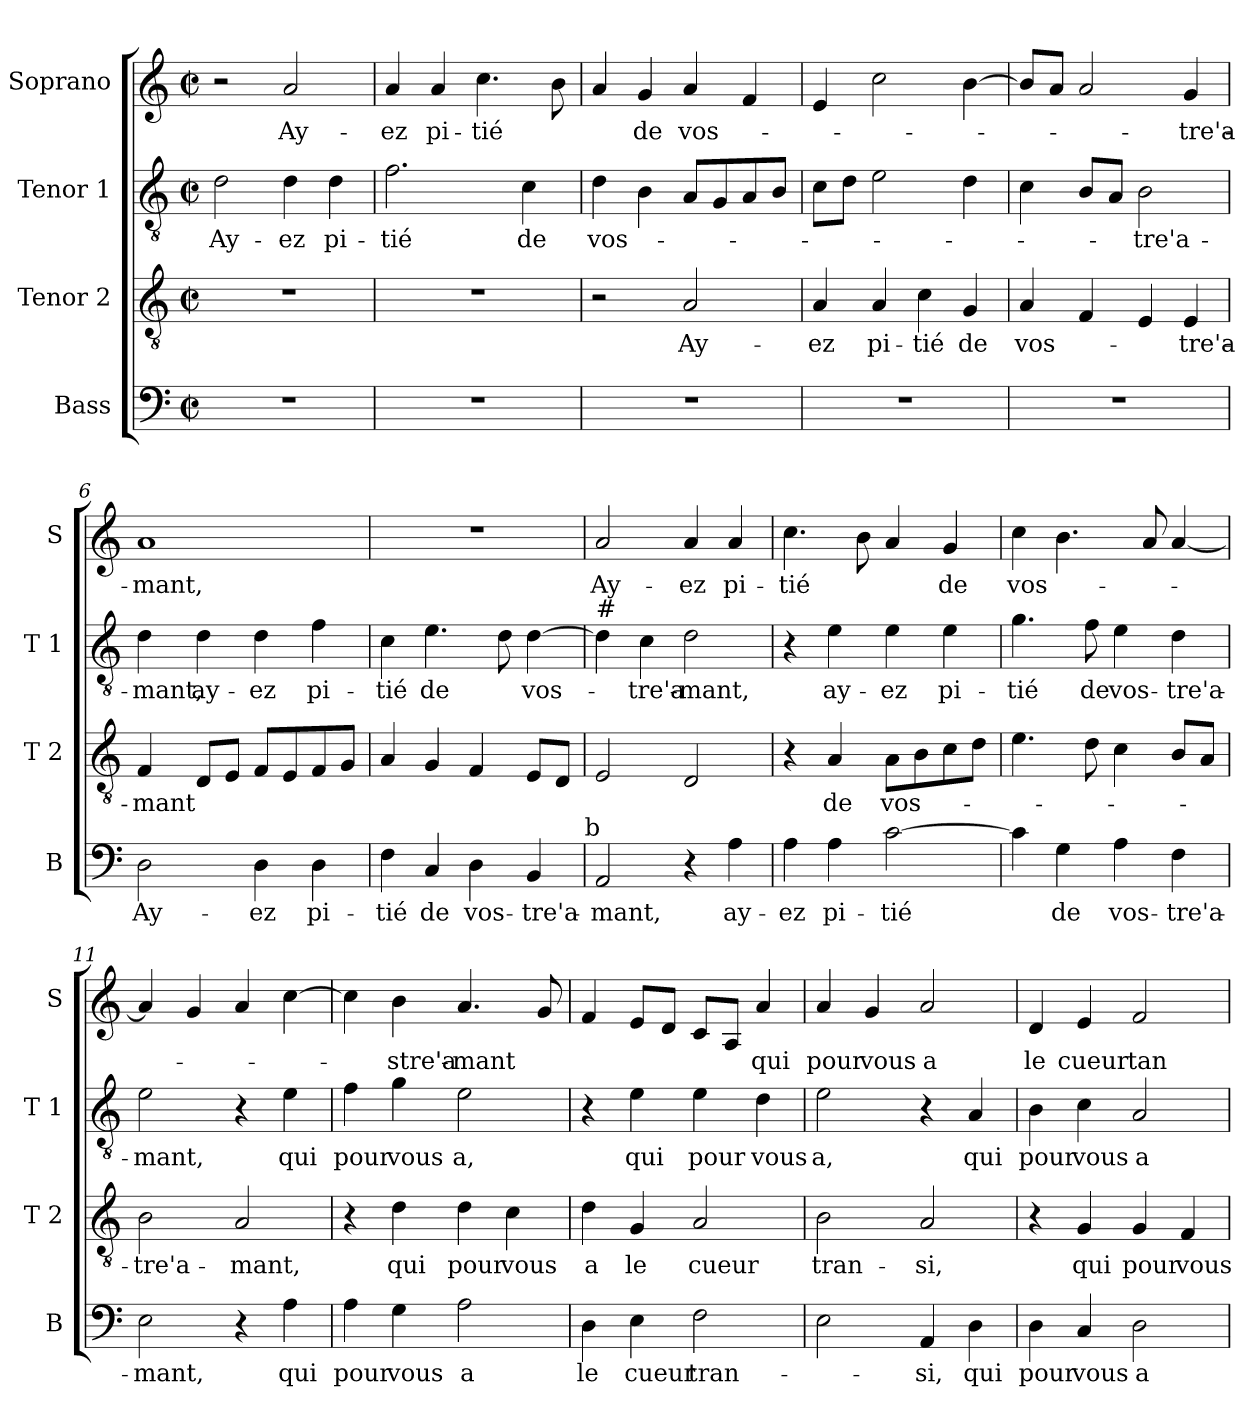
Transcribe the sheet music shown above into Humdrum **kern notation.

**kern	**text	**kern	**text	**kern	**text	**kern	**text
*part4	*part4	*part3	*part3	*part2	*part2	*part1	*part1
*staff4	*staff4	*staff3	*staff3	*staff2	*staff2	*staff1	*staff1
*I"Bass	*	*I"Tenor 2	*	*I"Tenor 1	*	*I"Soprano	*
*I'B	*	*I'T 2	*	*I'T 1	*	*I'S	*
*clefF4	*	*clefGv2	*	*clefGv2	*	*clefG2	*
*k[]	*	*k[]	*	*k[]	*	*k[]	*
*C:	*	*C:	*	*C:	*	*C:	*
*M2/2	*	*M2/2	*	*M2/2	*	*M2/2	*
*met(c|)	*	*met(c|)	*	*met(c|)	*	*met(c|)	*
=1	=1	=1	=1	=1	=1	=1	=1
1r	.	1r	.	2d\	Ay-	2r	.
.	.	.	.	4d\	-ez	2a/	Ay-
.	.	.	.	4d\	pi-	.	.
=2	=2	=2	=2	=2	=2	=2	=2
1r	.	1r	.	2.f\	-tié	4a/	-ez
.	.	.	.	.	.	4a/	pi-
.	.	.	.	.	.	4.cc\	-tié
.	.	.	.	4c\	de	.	.
.	.	.	.	.	.	8b\	.
=3	=3	=3	=3	=3	=3	=3	=3
1r	.	2r	.	4d\	vos-	4a/	.
.	.	.	.	4B\	.	4g/	de
.	.	2A/	Ay-	8A/L	.	4a/	vos-
.	.	.	.	8G/	.	.	.
.	.	.	.	8A/	.	4f/	.
.	.	.	.	8B/J	.	.	.
=4	=4	=4	=4	=4	=4	=4	=4
1r	.	4A/	-ez	8c\L	.	4e/	.
.	.	.	.	8d\J	.	.	.
.	.	4A/	pi-	2e\	.	2cc\	.
.	.	4c\	-tié	.	.	.	.
.	.	4G/	de	4d\	.	[4b\	.
=5	=5	=5	=5	=5	=5	=5	=5
1r	.	4A/	vos-	4c\	.	8b/L]	.
.	.	.	.	.	.	8a/J	.
.	.	4F/	.	8B/L	.	2a/	.
.	.	.	.	8A/J	.	.	.
.	.	4E/	.	2B\	-tre'a-	.	.
.	.	4E/	-tre'a-	.	.	4g/	-tre'a-
!!LO:LB:g=z
=6	=6	=6	=6	=6	=6	=6	=6
2D\	Ay-	4F/	-mant	4d\	-mant,	1a	-mant,
.	.	8D/L	.	4d\	ay-	.	.
.	.	8E/J	.	.	.	.	.
4D\	-ez	8F/L	.	4d\	-ez	.	.
.	.	8E/	.	.	.	.	.
4D\	pi-	8F/	.	4f\	pi-	.	.
.	.	8G/J	.	.	.	.	.
=7	=7	=7	=7	=7	=7	=7	=7
4F\	-tié	4A/	.	4c\	-tié	1r	.
4C/	de	4G/	.	4.e\	de	.	.
4D\	vos-	4F/	.	.	.	.	.
.	.	.	.	8d\	.	.	.
4BB/	-tre'a-	8E/L	.	[4d\	vos-	.	.
.	.	8D/J	.	.	.	.	.
!LO:TX:a:t=b	!	!	!	!	!	!	!
=8	=8	=8	=8	=8	=8	=8	=8
!	!	!	!	!LO:TX:a:t=#	!	!	!
2AA/	-mant,	2E/	.	4d\]	.	2a/	Ay-
.	.	.	.	4c\	-tre'a-	.	.
4r	.	2D/	.	2d\	-mant,	4a/	-ez
4A\	ay-	.	.	.	.	4a/	pi-
=9	=9	=9	=9	=9	=9	=9	=9
4A\	-ez	4r	.	4r	.	4.cc\	-tié
4A\	pi-	4A/	de	4e\	ay-	.	.
.	.	.	.	.	.	8b\	.
[2c\	-tié	8A\L	vos-	4e\	-ez	4a/	.
.	.	8B\	.	.	.	.	.
.	.	8c\	.	4e\	pi-	4g/	de
.	.	8d\J	.	.	.	.	.
=10	=10	=10	=10	=10	=10	=10	=10
4c\]	.	4.e\	.	4.g\	-tié	4cc\	vos-
4G\	de	.	.	.	.	4.b\	.
.	.	8d\	.	8f\	de	.	.
4A\	vos-	4c\	.	4e\	vos-	.	.
.	.	.	.	.	.	8a/	.
4F\	-tre'a-	8B/L	.	4d\	-tre'a-	[4a/	.
.	.	8A/J	.	.	.	.	.
!!LO:LB:g=z
=11	=11	=11	=11	=11	=11	=11	=11
2E\	-mant,	2B\	-tre'a-	2e\	-mant,	4a/]	.
.	.	.	.	.	.	4g/	.
4r	.	2A/	-mant,	4r	.	4a/	.
4A\	qui	.	.	4e\	qui	[4cc\	.
=12	=12	=12	=12	=12	=12	=12	=12
4A\	pour	4r	.	4f\	pour	4cc\]	.
4G\	vous	4d\	qui	4g\	vous	4b\	-stre'a-
2A\	a	4d\	pour	2e\	a,	4.a/	-mant
.	.	4c\	vous	.	.	.	.
.	.	.	.	.	.	8g/	.
=13	=13	=13	=13	=13	=13	=13	=13
4D\	le	4d\	a	4r	.	4f/	.
4E\	cueur	4G/	le	4e\	qui	8e/L	.
.	.	.	.	.	.	8d/J	.
2F\	tran-	2A/	cueur	4e\	pour	8c/L	.
.	.	.	.	.	.	8A/J	.
.	.	.	.	4d\	vous	4a/	qui
=14	=14	=14	=14	=14	=14	=14	=14
2E\	.	2B\	tran-	2e\	a,	4a/	pour
.	.	.	.	.	.	4g/	vous
4AA/	-si,	2A/	-si,	4r	.	2a/	a
4D\	qui	.	.	4A/	qui	.	.
=15	=15	=15	=15	=15	=15	=15	=15
4D\	pour	4r	.	4B\	pour	4d/	le
4C/	vous	4G/	qui	4c\	vous	4e/	cueur
2D\	a	4G/	pour	2A/	a	2f/	tan-
.	.	4F/	vous	.	.	.	.
=	=	=	=	=	=	=	=
*-	*-	*-	*-	*-	*-	*-	*-
